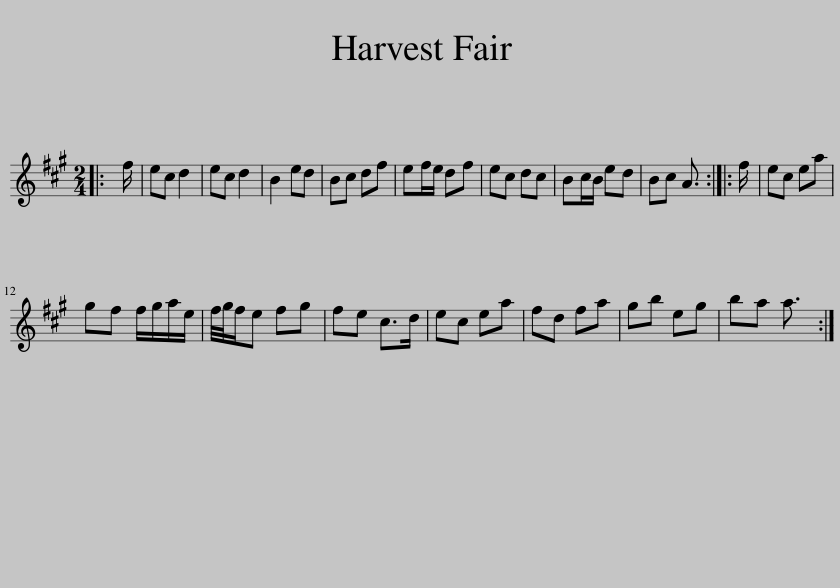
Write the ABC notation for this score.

X:1
L:1/8
M:2/4
I:linebreak $
K:A
V:1 treble
V:1
|: f/ | ec d2 | ec d2 | B2 ed | Bc df | %5
 ef/e/ df | ec dc | Bc/B/ ed | Bc A3/2 :: f/ | %10
 ec ea |$ gf f/g/a/e/ | f/4g/4f/e fg | fe c>d | ec ea | %15
 fd fa | gb eg | ba a3/2 :| %18
